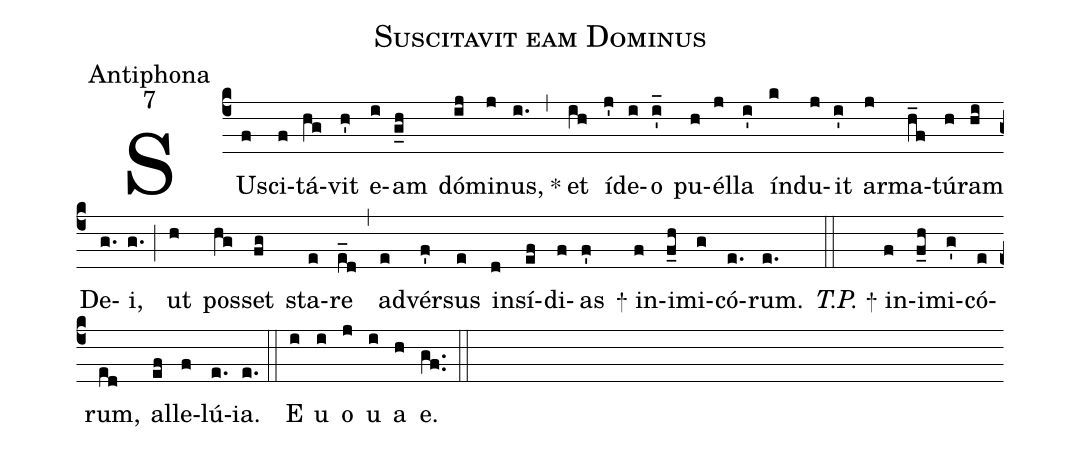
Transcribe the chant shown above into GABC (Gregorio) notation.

name:Suscitavit eam Dominus;
office-part:Antiphona;
mode:7;
%%
(c4)SUs(f)ci(f)tá(hg)vit(h') e(i)am(g_h) dó(ij)mi(j)nus,(i.) *(,)et(ih) íd(j')e(i)o(i'_) pu(h)él(j)la(i') ín(k)du(j)it(i') ar(j)ma(h_f)tú(h)ram(hi) De(g.)i,(g.) (;)ut(h) pos(hg)set(fg) sta(e)re(e_d) (,)ad(e)vér(f')sus(e) in(d)sí(ef)di(f)as(f') + in(f)i(f_h)mi(g)có(e.)rum.(e.) (::)<i>T.P.</i> + in(f)i(f_h)mi(g')có(e)rum,(ed) al(ef)le(f)lú(e.)ia.(e.) (::)E(i) u(i) o(j) u(i) a(h) e.(gf..) (::) (                      )
